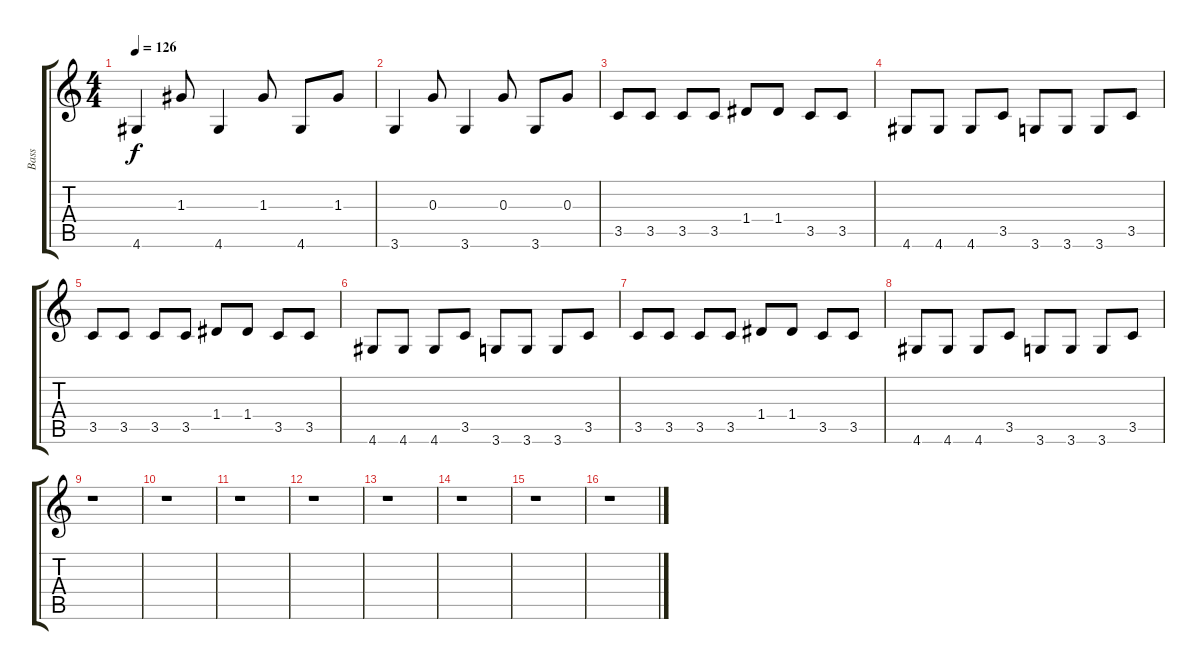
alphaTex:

\track ("Bass" "Bass") {instrument synthbass1}
\staff {score tabs}
\tuning (E4 B3 G3 D3 A2 E2) {hide}
\ts (4 4)
\tempo 126
\clef g2
\ks c
4.6.4{dy f} 1.3.8 4.6.4 1.3.8 4.6.8 1.3.8 |
3.6.4 0.3.8 3.6.4 0.3.8 3.6.8 0.3.8 |
3.5.8 3.5.8 3.5.8 3.5.8 1.4.8 1.4.8 3.5.8 3.5.8 |
4.6.8 4.6.8 4.6.8 3.5.8 3.6.8 3.6.8 3.6.8 3.5.8 |
3.5.8 3.5.8 3.5.8 3.5.8 1.4.8 1.4.8 3.5.8 3.5.8 |
4.6.8 4.6.8 4.6.8 3.5.8 3.6.8 3.6.8 3.6.8 3.5.8 |
3.5.8 3.5.8 3.5.8 3.5.8 1.4.8 1.4.8 3.5.8 3.5.8 |
4.6.8 4.6.8 4.6.8 3.5.8 3.6.8 3.6.8 3.6.8 3.5.8 |
r.1 |
r.1 |
r.1 |
r.1 |
r.1 |
r.1 |
r.1 |
r.1
